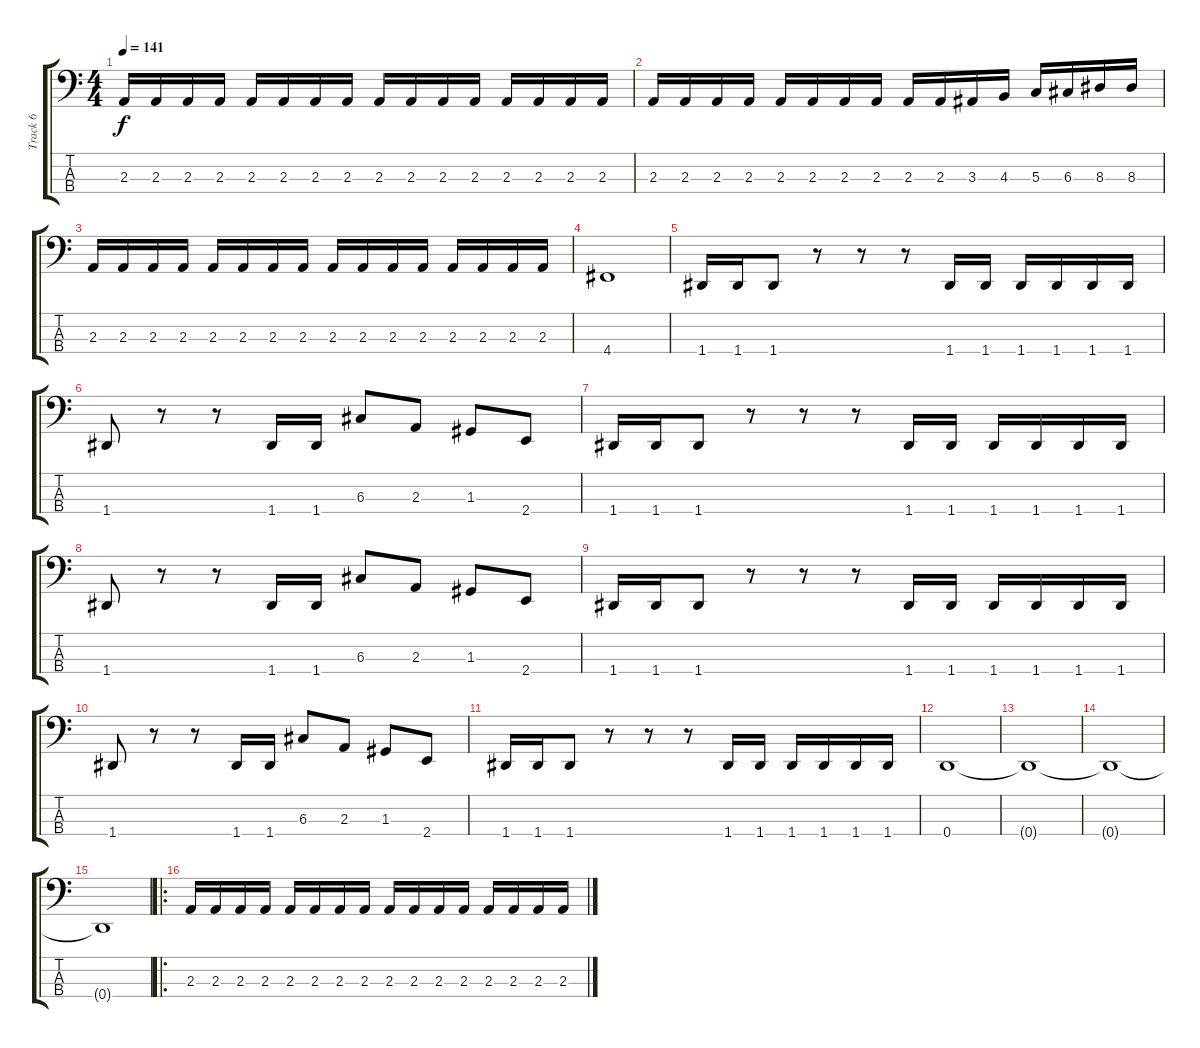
\track ("Track 6" "Track 6") {instrument electricbassfinger}
\staff {score tabs}
\tuning (F2 C2 G1 D1) {hide}
\ts (4 4)
\tempo 141
\clef f4
\ks c
2.3.16{dy f} 2.3.16 2.3.16 2.3.16 2.3.16 2.3.16 2.3.16 2.3.16 2.3.16 2.3.16 2.3.16 2.3.16 2.3.16 2.3.16 2.3.16 2.3.16 |
2.3.16 2.3.16 2.3.16 2.3.16 2.3.16 2.3.16 2.3.16 2.3.16 2.3.16 2.3.16 3.3.16 4.3.16 5.3.16 6.3.16 8.3.16 8.3.16 |
2.3.16 2.3.16 2.3.16 2.3.16 2.3.16 2.3.16 2.3.16 2.3.16 2.3.16 2.3.16 2.3.16 2.3.16 2.3.16 2.3.16 2.3.16 2.3.16 |
4.4.1 |
1.4.16 1.4.16 1.4.8 r.8 r.8 r.8 1.4.16 1.4.16 1.4.16 1.4.16 1.4.16 1.4.16 |
1.4.8 r.8 r.8 1.4.16 1.4.16 6.3.8 2.3.8 1.3.8 2.4.8 |
1.4.16 1.4.16 1.4.8 r.8 r.8 r.8 1.4.16 1.4.16 1.4.16 1.4.16 1.4.16 1.4.16 |
1.4.8 r.8 r.8 1.4.16 1.4.16 6.3.8 2.3.8 1.3.8 2.4.8 |
1.4.16 1.4.16 1.4.8 r.8 r.8 r.8 1.4.16 1.4.16 1.4.16 1.4.16 1.4.16 1.4.16 |
1.4.8 r.8 r.8 1.4.16 1.4.16 6.3.8 2.3.8 1.3.8 2.4.8 |
1.4.16 1.4.16 1.4.8 r.8 r.8 r.8 1.4.16 1.4.16 1.4.16 1.4.16 1.4.16 1.4.16 |
0.4.1 |
0.4{t}.1 |
0.4{t}.1 |
0.4{t}.1 |
\ro
2.3.16 2.3.16 2.3.16 2.3.16 2.3.16 2.3.16 2.3.16 2.3.16 2.3.16 2.3.16 2.3.16 2.3.16 2.3.16 2.3.16 2.3.16 2.3.16
